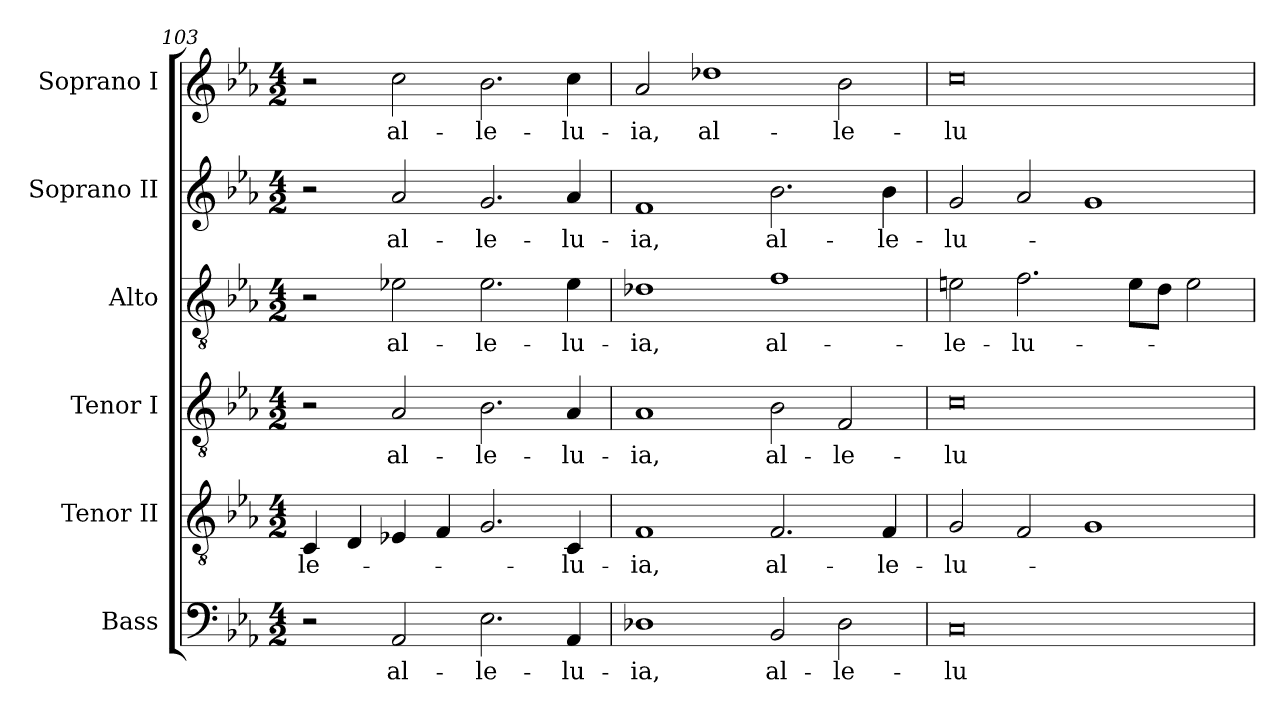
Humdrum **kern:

**kern	**text	**kern	**text	**kern	**text	**kern	**text	**kern	**text	**kern	**text
*part6	*part6	*part5	*part5	*part4	*part4	*part3	*part3	*part2	*part2	*part1	*part1
*staff6	*staff6	*staff5	*staff5	*staff4	*staff4	*staff3	*staff3	*staff2	*staff2	*staff1	*staff1
*I"Bass	*	*I"Tenor II	*	*I"Tenor I	*	*I"Alto	*	*I"Soprano II	*	*I"Soprano I	*
*I'B	*	*I'T II	*	*I'T I	*	*I'A	*	*I'S II	*	*I'S I	*
!!LO:PB:g=z
*clefF4	*	*clefGv2	*	*clefGv2	*	*clefGv2	*	*clefG2	*	*clefG2	*
*k[b-e-a-]	*	*k[b-e-a-]	*	*k[b-e-a-]	*	*k[b-e-a-]	*	*k[b-e-a-]	*	*k[b-e-a-]	*
*E-:	*	*E-:	*	*E-:	*	*E-:	*	*E-:	*	*E-:	*
*M4/2	*	*M4/2	*	*M4/2	*	*M4/2	*	*M4/2	*	*M4/2	*
=103	=103	=103	=103	=103	=103	=103	=103	=103	=103	=103	=103
!	!	!	!LO:LY:b:color=#000000	!	!	!	!	!	!	!	!
2r	.	4Ci/	-le-	2r	.	2r	.	2r	.	2r	.
.	.	4Di/	.	.	.	.	.	.	.	.	.
!	!LO:LY:b:color=#000000	!	!	!	!	!	!	!	!	!	!
!	!	!	!	!	!LO:LY:b:color=#000000	!	!	!	!	!	!
!	!	!	!	!	!	!	!LO:LY:b:color=#000000	!	!	!	!
!	!	!	!	!	!	!	!	!	!LO:LY:b:color=#000000	!	!
!	!	!	!	!	!	!	!	!	!	!	!LO:LY:b:color=#000000
2AA-i/	al-	4E-Xi/	.	2A-i/	al-	2e-Xi\	al-	2a-i/	al-	2cci\	al-
.	.	4Fi/	.	.	.	.	.	.	.	.	.
!	!LO:LY:b:color=#000000	!	!	!	!	!	!	!	!	!	!
!	!	!	!	!	!LO:LY:b:color=#000000	!	!	!	!	!	!
!	!	!	!	!	!	!	!LO:LY:b:color=#000000	!	!	!	!
!	!	!	!	!	!	!	!	!	!LO:LY:b:color=#000000	!	!
!	!	!	!	!	!	!	!	!	!	!	!LO:LY:b:color=#000000
2.E-i\	-le-	2.Gi/	.	2.B-i\	-le-	2.e-i\	-le-	2.gi/	-le-	2.b-i\	-le-
!	!LO:LY:b:color=#000000	!	!	!	!	!	!	!	!	!	!
!	!	!	!LO:LY:b:color=#000000	!	!	!	!	!	!	!	!
!	!	!	!	!	!LO:LY:b:color=#000000	!	!	!	!	!	!
!	!	!	!	!	!	!	!LO:LY:b:color=#000000	!	!	!	!
!	!	!	!	!	!	!	!	!	!LO:LY:b:color=#000000	!	!
!	!	!	!	!	!	!	!	!	!	!	!LO:LY:b:color=#000000
4AA-i/	-lu-	4Ci/	-lu-	4A-i/	-lu-	4e-i\	-lu-	4a-i/	-lu-	4cci\	-lu-
=104	=104	=104	=104	=104	=104	=104	=104	=104	=104	=104	=104
!	!LO:LY:b:color=#000000	!	!	!	!	!	!	!	!	!	!
!	!	!	!LO:LY:b:color=#000000	!	!	!	!	!	!	!	!
!	!	!	!	!	!LO:LY:b:color=#000000	!	!	!	!	!	!
!	!	!	!	!	!	!	!LO:LY:b:color=#000000	!	!	!	!
!	!	!	!	!	!	!	!	!	!LO:LY:b:color=#000000	!	!
!	!	!	!	!	!	!	!	!	!	!	!LO:LY:b:color=#000000
1D-Xi	-ia,	1Fi	-ia,	1A-i	-ia,	1d-Xi	-ia,	1fi	-ia,	2a-i/	-ia,
!	!	!	!	!	!	!	!	!	!	!	!LO:LY:b:color=#000000
.	.	.	.	.	.	.	.	.	.	1dd-Xi	al-
!	!LO:LY:b:color=#000000	!	!	!	!	!	!	!	!	!	!
!	!	!	!LO:LY:b:color=#000000	!	!	!	!	!	!	!	!
!	!	!	!	!	!LO:LY:b:color=#000000	!	!	!	!	!	!
!	!	!	!	!	!	!	!LO:LY:b:color=#000000	!	!	!	!
!	!	!	!	!	!	!	!	!	!LO:LY:b:color=#000000	!	!
2BB-i/	al-	2.Fi/	al-	2B-i\	al-	1fi	al-	2.b-i\	al-	.	.
!	!LO:LY:b:color=#000000	!	!	!	!	!	!	!	!	!	!
!	!	!	!	!	!LO:LY:b:color=#000000	!	!	!	!	!	!
!	!	!	!	!	!	!	!	!	!	!	!LO:LY:b:color=#000000
2D-i\	-le-	.	.	2Fi/	-le-	.	.	.	.	2b-i\	-le-
!	!	!	!LO:LY:b:color=#000000	!	!	!	!	!	!	!	!
!	!	!	!	!	!	!	!	!	!LO:LY:b:color=#000000	!	!
.	.	4Fi/	-le-	.	.	.	.	4b-i\	-le-	.	.
=105	=105	=105	=105	=105	=105	=105	=105	=105	=105	=105	=105
!	!LO:LY:b:color=#000000	!	!	!	!	!	!	!	!	!	!
!	!	!	!LO:LY:b:color=#000000	!	!	!	!	!	!	!	!
!	!	!	!	!	!LO:LY:b:color=#000000	!	!	!	!	!	!
!	!	!	!	!	!	!	!LO:LY:b:color=#000000	!	!	!	!
!	!	!	!	!	!	!	!	!	!LO:LY:b:color=#000000	!	!
!	!	!	!	!	!	!	!	!	!	!	!LO:LY:b:color=#000000
0Ci	-lu-	2Gi/	-lu-	0ci	-lu-	2eni\	-le-	2gi/	-lu-	0cci	-lu-
!	!	!	!	!	!	!	!LO:LY:b:color=#000000	!	!	!	!
.	.	2Fi/	.	.	.	2.fi\	-lu-	2a-i/	.	.	.
.	.	1Gi	.	.	.	.	.	1gi	.	.	.
.	.	.	.	.	.	8ei\L	.	.	.	.	.
.	.	.	.	.	.	8di\J	.	.	.	.	.
.	.	.	.	.	.	2ei\	.	.	.	.	.
=	=	=	=	=	=	=	=	=	=	=	=
*-	*-	*-	*-	*-	*-	*-	*-	*-	*-	*-	*-
